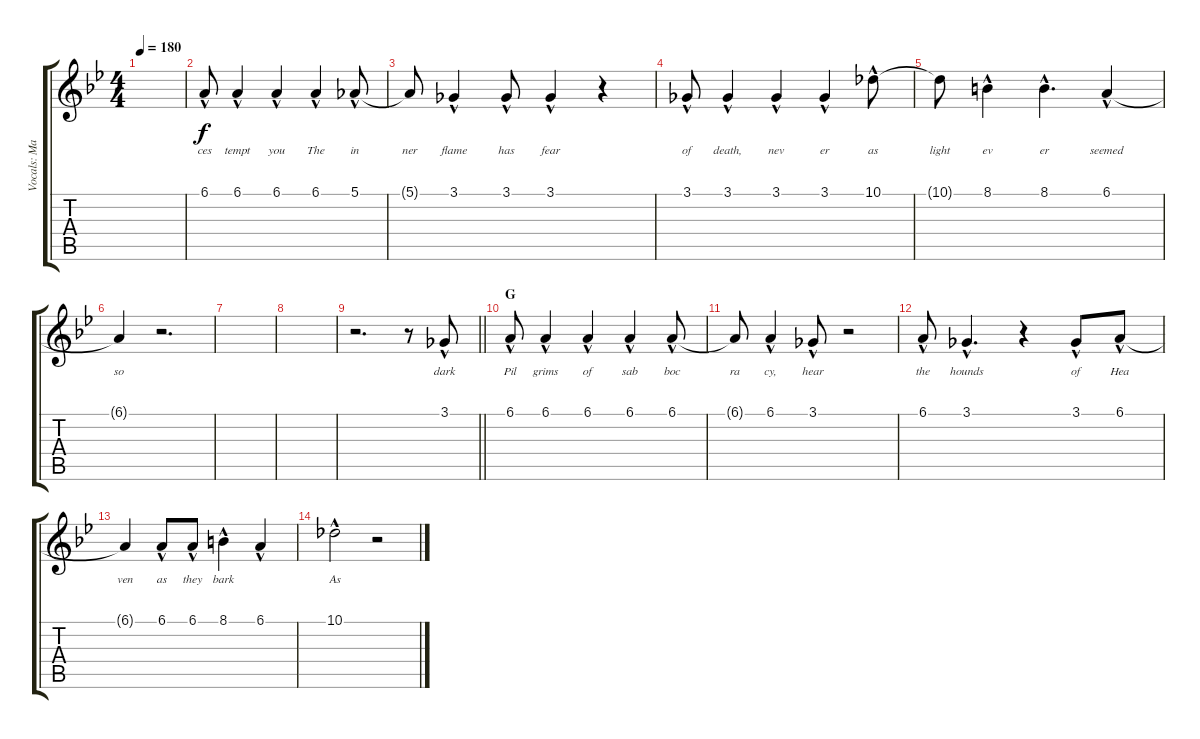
\track ("Vocals: Martin" "Vocals: Ma") {instrument lead2sawtooth}
\staff {score tabs}
\tuning (Eb4 Bb3 Gb3 Db3 Ab2 Eb2) {hide}
\ts (4 4)
\tempo 180
\clef g2
\ks bb
|
6.1{hac}.8{lyrics (0 "ces") lyrics (1 "") lyrics (2 "") lyrics (3 "") lyrics (4 "")} 6.1{hac}.4{lyrics (0 "tempt") lyrics (1 "") lyrics (2 "") lyrics (3 "") lyrics (4 "")} 6.1{hac}.4{lyrics (0 "you") lyrics (1 "") lyrics (2 "") lyrics (3 "") lyrics (4 "")} 6.1{hac}.4{lyrics (0 "The") lyrics (1 "") lyrics (2 "") lyrics (3 "") lyrics (4 "")} 5.1{hac}.8{lyrics (0 "in") lyrics (1 "") lyrics (2 "") lyrics (3 "") lyrics (4 "")} |
5.1{t}.8{lyrics (0 "ner") lyrics (1 "") lyrics (2 "") lyrics (3 "") lyrics (4 "")} 3.1{hac}.4{lyrics (0 "flame") lyrics (1 "") lyrics (2 "") lyrics (3 "") lyrics (4 "")} 3.1{hac}.8{lyrics (0 "has") lyrics (1 "") lyrics (2 "") lyrics (3 "") lyrics (4 "")} 3.1{hac}.4{lyrics (0 "fear") lyrics (1 "") lyrics (2 "") lyrics (3 "") lyrics (4 "")} r.4 |
3.1{hac}.8{lyrics (0 "of") lyrics (1 "") lyrics (2 "") lyrics (3 "") lyrics (4 "")} 3.1{hac}.4{lyrics (0 "death,") lyrics (1 "") lyrics (2 "") lyrics (3 "") lyrics (4 "")} 3.1{hac}.4{lyrics (0 "nev") lyrics (1 "") lyrics (2 "") lyrics (3 "") lyrics (4 "")} 3.1{hac}.4{lyrics (0 "er") lyrics (1 "") lyrics (2 "") lyrics (3 "") lyrics (4 "")} 10.1{hac}.8{lyrics (0 "as") lyrics (1 "") lyrics (2 "") lyrics (3 "") lyrics (4 "")} |
10.1{t}.8{lyrics (0 "light") lyrics (1 "") lyrics (2 "") lyrics (3 "") lyrics (4 "")} 8.1{hac}.4{lyrics (0 "ev") lyrics (1 "") lyrics (2 "") lyrics (3 "") lyrics (4 "")} 8.1{hac}.4{d lyrics (0 "er") lyrics (1 "") lyrics (2 "") lyrics (3 "") lyrics (4 "")} 6.1{hac}.4{lyrics (0 "seemed") lyrics (1 "") lyrics (2 "") lyrics (3 "") lyrics (4 "")} |
6.1{t}.4{lyrics (0 "so") lyrics (1 "") lyrics (2 "") lyrics (3 "") lyrics (4 "")} r.2{d} |
|
|
\barLineRight lightlight
r.2{d} r.8 3.1{hac}.8{lyrics (0 "dark") lyrics (1 "") lyrics (2 "") lyrics (3 "") lyrics (4 "")} |
\section ("" "G")
6.1{hac}.8{lyrics (0 "Pil") lyrics (1 "") lyrics (2 "") lyrics (3 "") lyrics (4 "")} 6.1{hac}.4{lyrics (0 "grims") lyrics (1 "") lyrics (2 "") lyrics (3 "") lyrics (4 "")} 6.1{hac}.4{lyrics (0 "of") lyrics (1 "") lyrics (2 "") lyrics (3 "") lyrics (4 "")} 6.1{hac}.4{lyrics (0 "sab") lyrics (1 "") lyrics (2 "") lyrics (3 "") lyrics (4 "")} 6.1{hac}.8{lyrics (0 "boc") lyrics (1 "") lyrics (2 "") lyrics (3 "") lyrics (4 "")} |
6.1{t}.8{lyrics (0 "ra") lyrics (1 "") lyrics (2 "") lyrics (3 "") lyrics (4 "")} 6.1{hac}.4{lyrics (0 "cy,") lyrics (1 "") lyrics (2 "") lyrics (3 "") lyrics (4 "")} 3.1{hac}.8{lyrics (0 "hear") lyrics (1 "") lyrics (2 "") lyrics (3 "") lyrics (4 "")} r.2 |
6.1{hac}.8{lyrics (0 "the") lyrics (1 "") lyrics (2 "") lyrics (3 "") lyrics (4 "")} 3.1{hac}.4{d lyrics (0 "hounds") lyrics (1 "") lyrics (2 "") lyrics (3 "") lyrics (4 "")} r.4 3.1{hac}.8{lyrics (0 "of") lyrics (1 "") lyrics (2 "") lyrics (3 "") lyrics (4 "")} 6.1{hac}.8{lyrics (0 "Hea") lyrics (1 "") lyrics (2 "") lyrics (3 "") lyrics (4 "")} |
6.1{t}.4{lyrics (0 "ven") lyrics (1 "") lyrics (2 "") lyrics (3 "") lyrics (4 "")} 6.1{hac}.8{lyrics (0 "as") lyrics (1 "") lyrics (2 "") lyrics (3 "") lyrics (4 "")} 6.1{hac}.8{lyrics (0 "they") lyrics (1 "") lyrics (2 "") lyrics (3 "") lyrics (4 "")} 8.1{hac}.4{lyrics (0 "bark") lyrics (1 "") lyrics (2 "") lyrics (3 "") lyrics (4 "")} 6.1{hac}.4{lyrics (0 "") lyrics (1 "") lyrics (2 "") lyrics (3 "") lyrics (4 "")} |
10.1{hac}.2{lyrics (0 "As") lyrics (1 "") lyrics (2 "") lyrics (3 "") lyrics (4 "")} r.2
